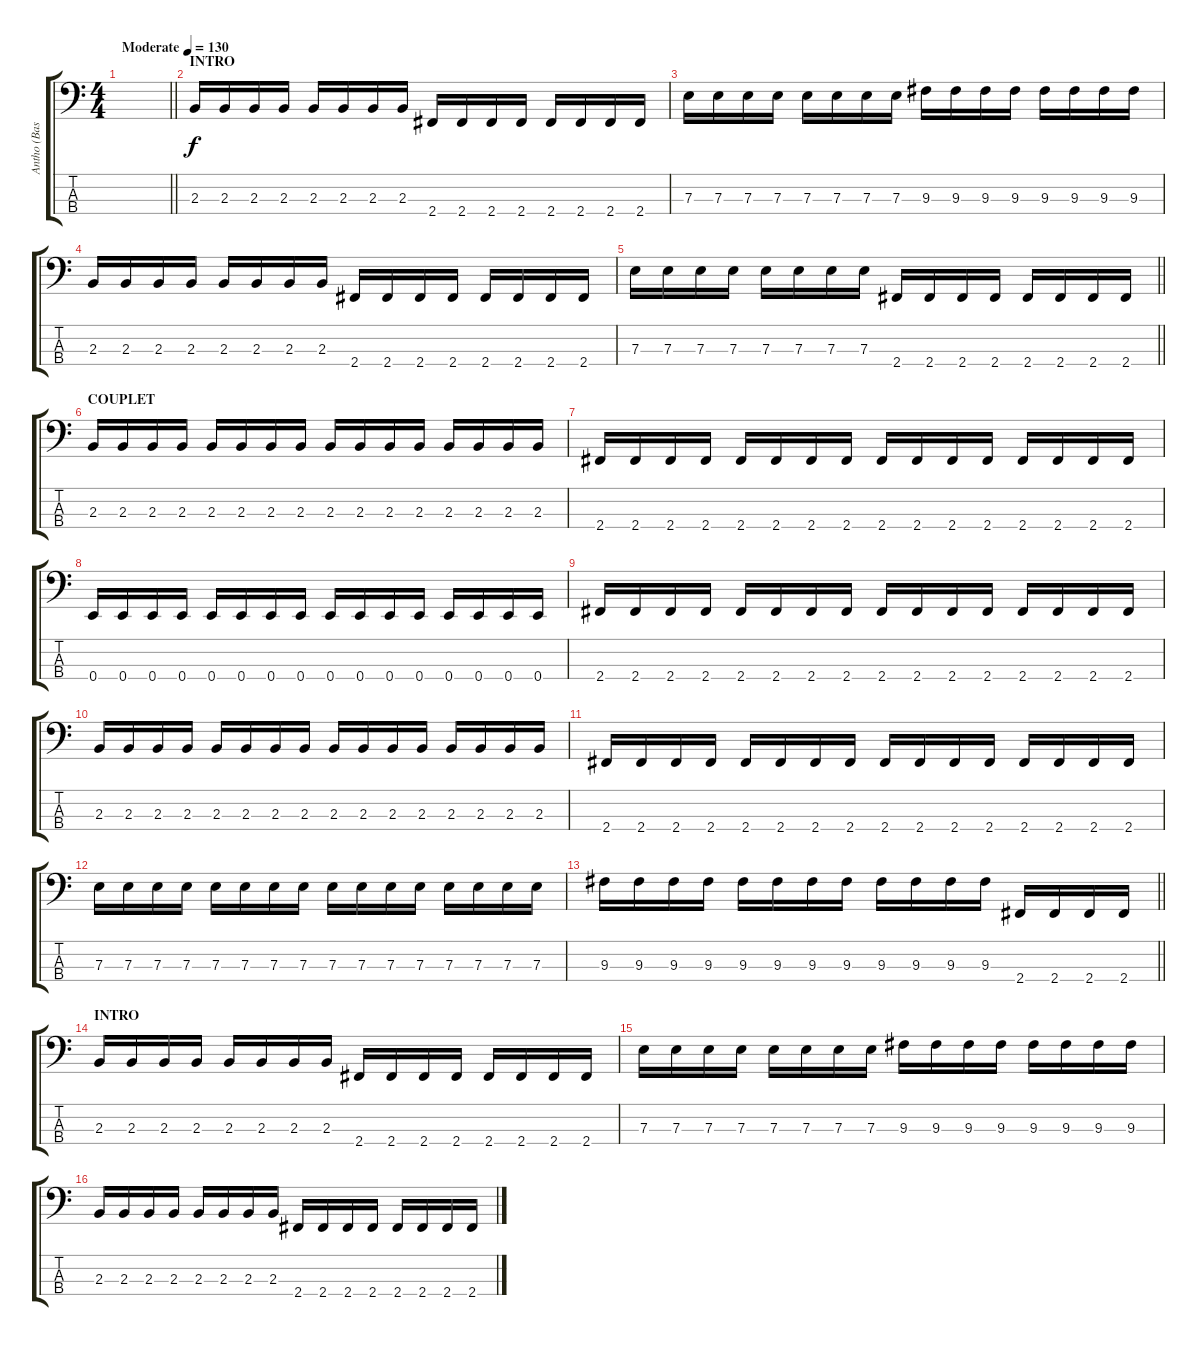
\track ("Antho (Basse)" "Antho (Bas") {instrument electricbassfinger}
\staff {score tabs}
\tuning (G2 D2 A1 E1) {hide}
\ts (4 4)
\tempo (130 "Moderate")
\clef f4
\barLineRight lightlight
\ks c
|
\section ("" "INTRO")
2.3.16 2.3.16 2.3.16 2.3.16 2.3.16 2.3.16 2.3.16 2.3.16 2.4.16 2.4.16 2.4.16 2.4.16 2.4.16 2.4.16 2.4.16 2.4.16 |
7.3.16 7.3.16 7.3.16 7.3.16 7.3.16 7.3.16 7.3.16 7.3.16 9.3.16 9.3.16 9.3.16 9.3.16 9.3.16 9.3.16 9.3.16 9.3.16 |
2.3.16 2.3.16 2.3.16 2.3.16 2.3.16 2.3.16 2.3.16 2.3.16 2.4.16 2.4.16 2.4.16 2.4.16 2.4.16 2.4.16 2.4.16 2.4.16 |
\barLineRight lightlight
7.3.16 7.3.16 7.3.16 7.3.16 7.3.16 7.3.16 7.3.16 7.3.16 2.4.16 2.4.16 2.4.16 2.4.16 2.4.16 2.4.16 2.4.16 2.4.16 |
\section ("" "COUPLET")
2.3.16 2.3.16 2.3.16 2.3.16 2.3.16 2.3.16 2.3.16 2.3.16 2.3.16 2.3.16 2.3.16 2.3.16 2.3.16 2.3.16 2.3.16 2.3.16 |
2.4.16 2.4.16 2.4.16 2.4.16 2.4.16 2.4.16 2.4.16 2.4.16 2.4.16 2.4.16 2.4.16 2.4.16 2.4.16 2.4.16 2.4.16 2.4.16 |
0.4.16 0.4.16 0.4.16 0.4.16 0.4.16 0.4.16 0.4.16 0.4.16 0.4.16 0.4.16 0.4.16 0.4.16 0.4.16 0.4.16 0.4.16 0.4.16 |
2.4.16 2.4.16 2.4.16 2.4.16 2.4.16 2.4.16 2.4.16 2.4.16 2.4.16 2.4.16 2.4.16 2.4.16 2.4.16 2.4.16 2.4.16 2.4.16 |
2.3.16 2.3.16 2.3.16 2.3.16 2.3.16 2.3.16 2.3.16 2.3.16 2.3.16 2.3.16 2.3.16 2.3.16 2.3.16 2.3.16 2.3.16 2.3.16 |
2.4.16 2.4.16 2.4.16 2.4.16 2.4.16 2.4.16 2.4.16 2.4.16 2.4.16 2.4.16 2.4.16 2.4.16 2.4.16 2.4.16 2.4.16 2.4.16 |
7.3.16 7.3.16 7.3.16 7.3.16 7.3.16 7.3.16 7.3.16 7.3.16 7.3.16 7.3.16 7.3.16 7.3.16 7.3.16 7.3.16 7.3.16 7.3.16 |
\barLineRight lightlight
9.3.16 9.3.16 9.3.16 9.3.16 9.3.16 9.3.16 9.3.16 9.3.16 9.3.16 9.3.16 9.3.16 9.3.16 2.4.16 2.4.16 2.4.16 2.4.16 |
\section ("" "INTRO")
2.3.16 2.3.16 2.3.16 2.3.16 2.3.16 2.3.16 2.3.16 2.3.16 2.4.16 2.4.16 2.4.16 2.4.16 2.4.16 2.4.16 2.4.16 2.4.16 |
7.3.16 7.3.16 7.3.16 7.3.16 7.3.16 7.3.16 7.3.16 7.3.16 9.3.16 9.3.16 9.3.16 9.3.16 9.3.16 9.3.16 9.3.16 9.3.16 |
2.3.16 2.3.16 2.3.16 2.3.16 2.3.16 2.3.16 2.3.16 2.3.16 2.4.16 2.4.16 2.4.16 2.4.16 2.4.16 2.4.16 2.4.16 2.4.16
